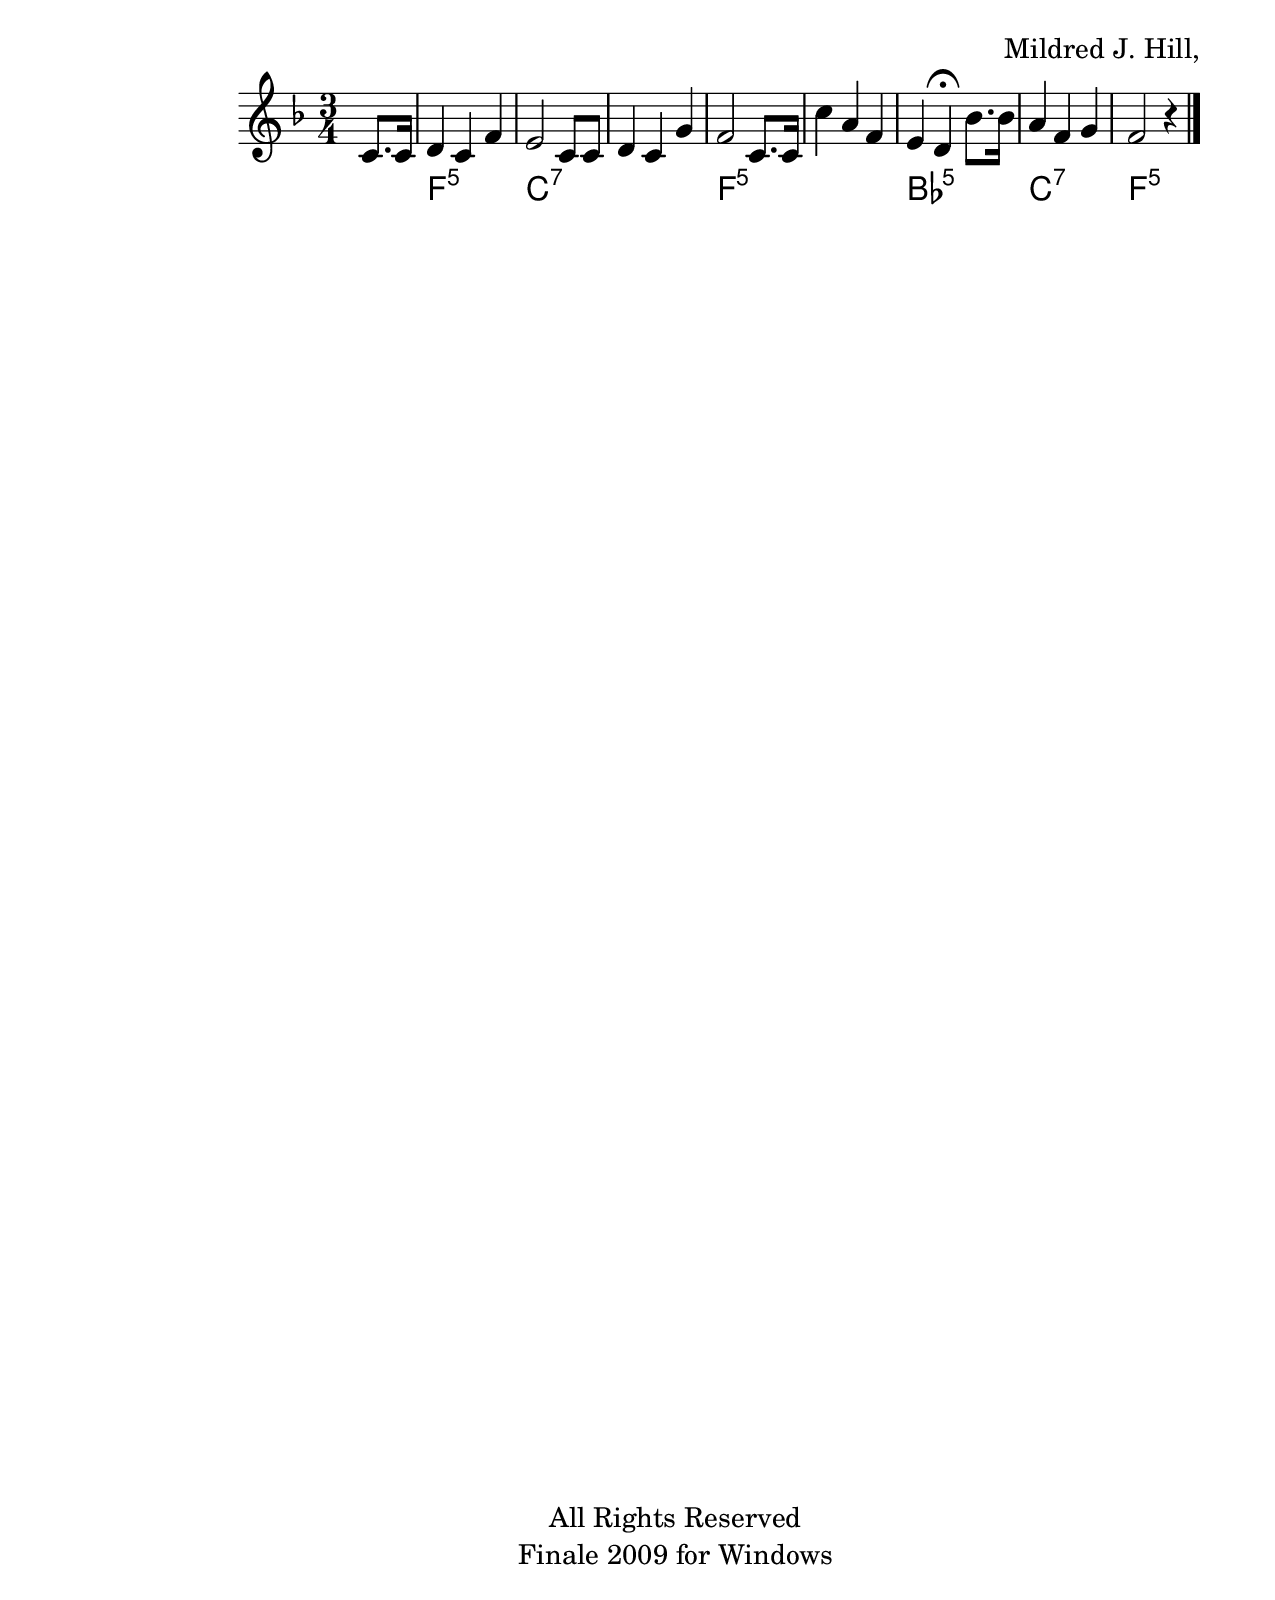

\version "2.12.3"
% automatically converted from birthday.xml

\header {
    encodingsoftware = "Finale 2009 for Windows"
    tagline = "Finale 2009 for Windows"
    composer = "Mildred J. Hill,"
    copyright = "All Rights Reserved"
    encodingdate = "2010-01-29"
    }

#(set-global-staff-size 24.0900948425)
\paper {
    paper-width = 21.59\cm
    paper-height = 27.94\cm
    top-margin = 1.27\cm
    botton-margin = 1.27\cm
    left-margin = 2.54\cm
    right-margin = 1.27\cm
    between-system-space = 2.67\cm
    page-top-space = 1.74\cm
    }
\layout {
    \context { \Score
        autoBeaming = ##f
        }
    }
PartPOneVoiceOne =  \relative c' {
    \clef "treble" \key f \major \time 3/4 \partial 4 c8. [ c16 ] | % 1
    | % 1
    d4 c4 f4 | % 2
    | % 2
    e2 c8 [ c8 ] | % 3
    d4 c4 g'4 | % 4
    | % 4
    f2 c8. [ c16 ] | % 5
    c'4 a4 f4 | % 6
    | % 6
    e4 d4 ^\fermata bes'8. [ bes16 ] | % 7
    | % 7
    a4 f4 g4 | % 8
    | % 8
    f2 r4 \bar "|."
    }

PartPOneVoiceOneChords =  \chordmode {
    | % 1
    | % 1
    s4 f4:5 | % 2
    | % 2
    s2 c2:7 | % 3
    | % 4
    | % 4
    s1 f2:5 | % 5
    | % 6
    | % 6
    s1 bes4:5 | % 7
    | % 7
    s2 c4:7 | % 8
    | % 8
    s2 f2:5 }


% The score definition
\new Staff <<
    \context ChordNames = "PartPOneVoiceOneChords" \PartPOneVoiceOneChords
    \context Staff <<
        \context Voice = "PartPOneVoiceOne" { \PartPOneVoiceOne }
        >>
    >>

